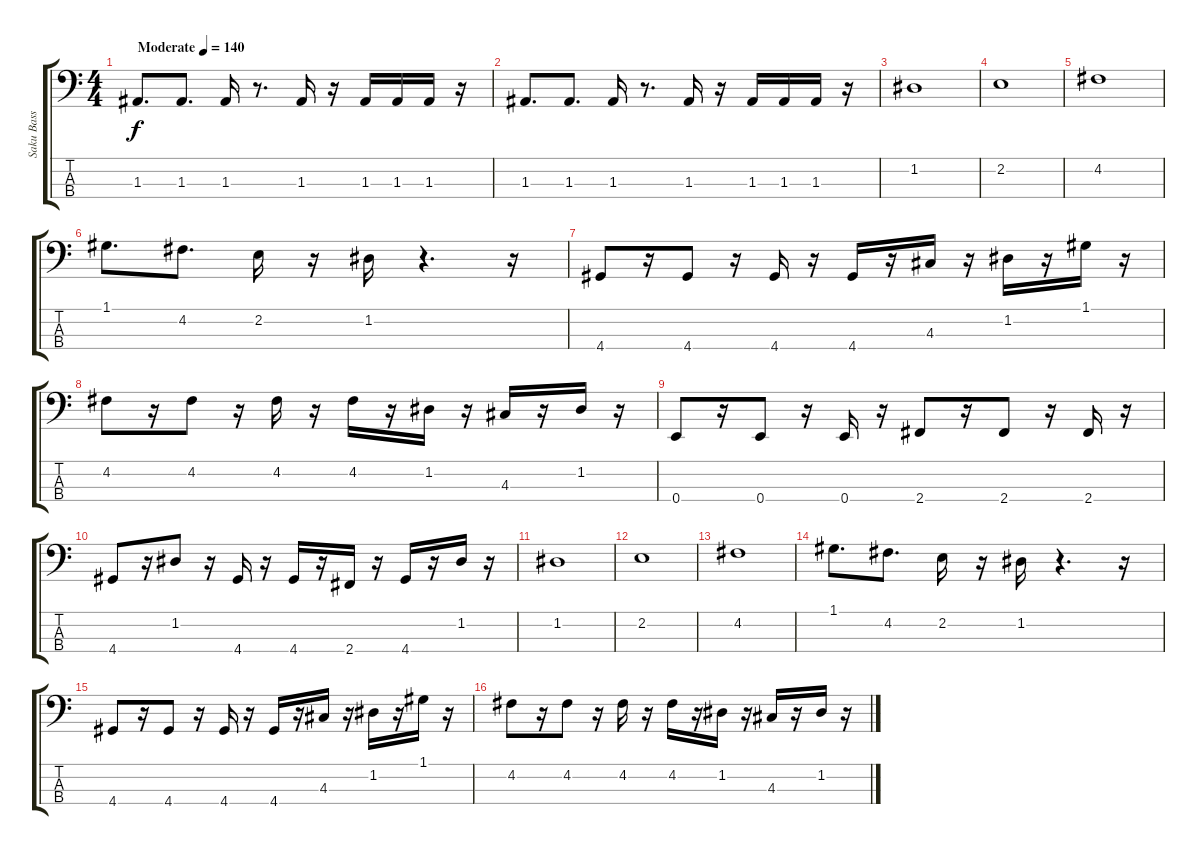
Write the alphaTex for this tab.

\track ("Saku Bass" "Saku Bass") {instrument fretlessbass}
\staff {score tabs}
\tuning (G2 D2 A1 E1) {hide}
\ts (4 4)
\tempo (140 "Moderate")
\clef f4
\ks c
1.3.8{d dy f instrument fretlessbass} 1.3.8{d} 1.3.16 r.8{d} 1.3.16 r.16 1.3.16 1.3.16 1.3.16 r.16 |
1.3.8{d} 1.3.8{d} 1.3.16 r.8{d} 1.3.16 r.16 1.3.16 1.3.16 1.3.16 r.16 |
1.2.1 |
2.2.1 |
4.2.1 |
1.1.8{d} 4.2.8{d} 2.2.16 r.16 1.2.16 r.4{d} r.16 |
4.4.8 r.16 4.4.8 r.16 4.4.16 r.16 4.4.16 r.16 4.3.16 r.16 1.2.16 r.16 1.1.16 r.16 |
4.2.8 r.16 4.2.8 r.16 4.2.16 r.16 4.2.16 r.16 1.2.16 r.16 4.3.16 r.16 1.2.16 r.16 |
0.4.8 r.16 0.4.8 r.16 0.4.16 r.16 2.4.8 r.16 2.4.8 r.16 2.4.16 r.16 |
4.4.8 r.16 1.2.8 r.16 4.4.16 r.16 4.4.16 r.16 2.4.16 r.16 4.4.16 r.16 1.2.16 r.16 |
1.2.1 |
2.2.1 |
4.2.1 |
1.1.8{d} 4.2.8{d} 2.2.16 r.16 1.2.16 r.4{d} r.16 |
4.4.8 r.16 4.4.8 r.16 4.4.16 r.16 4.4.16 r.16 4.3.16 r.16 1.2.16 r.16 1.1.16 r.16 |
4.2.8 r.16 4.2.8 r.16 4.2.16 r.16 4.2.16 r.16 1.2.16 r.16 4.3.16 r.16 1.2.16 r.16
